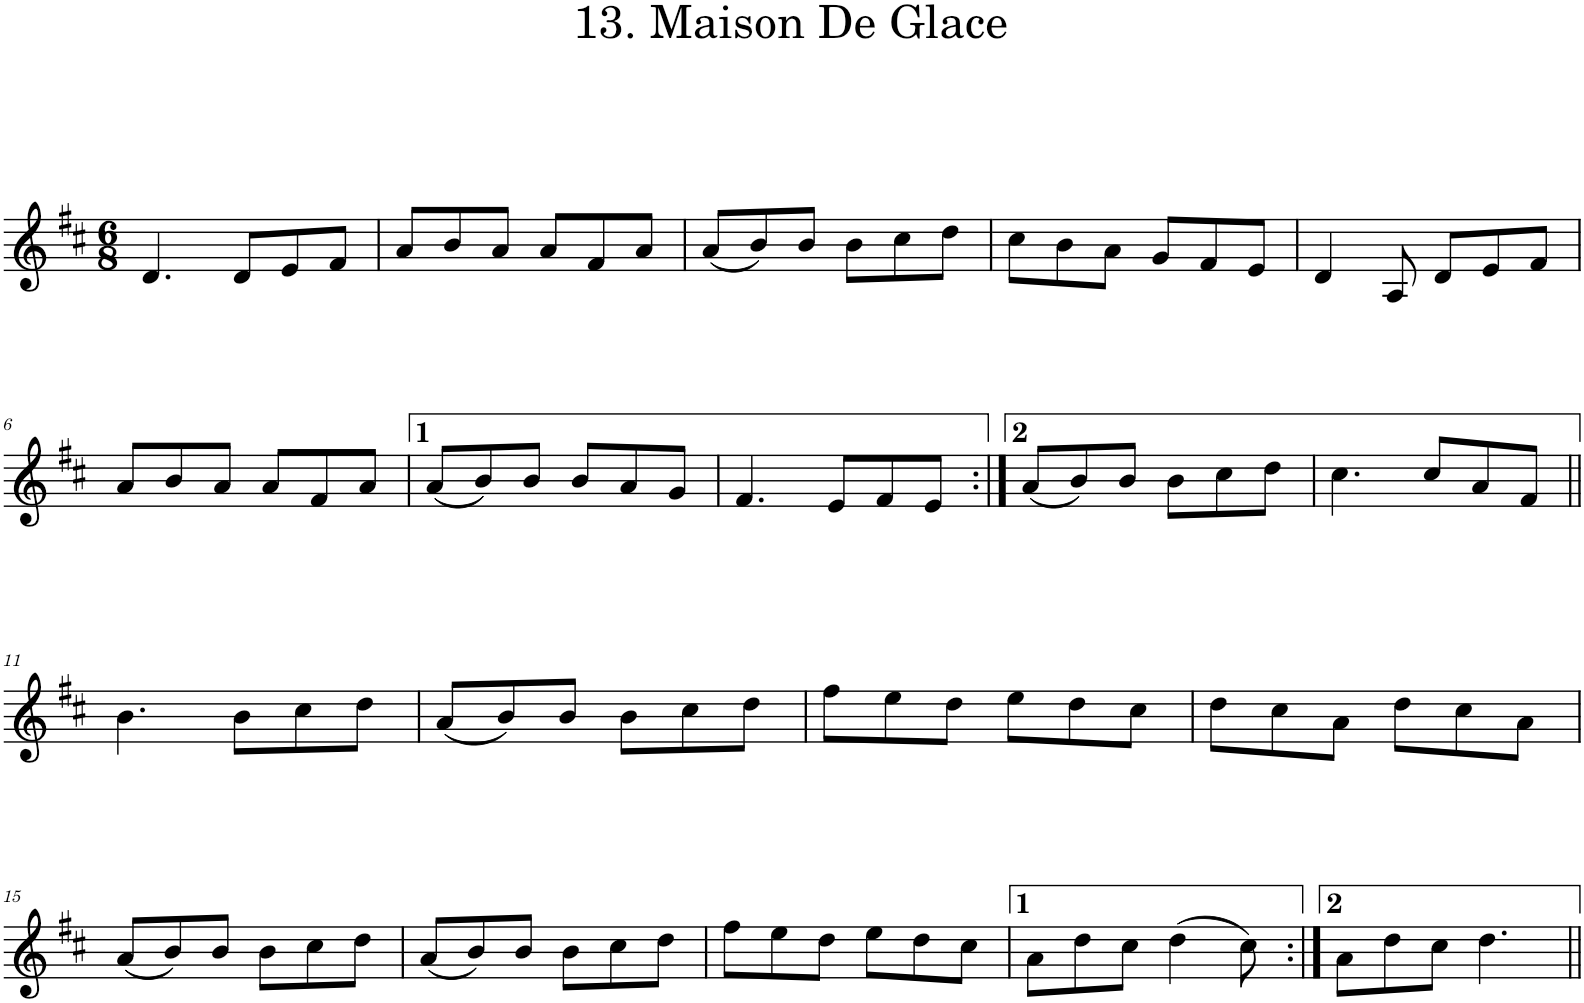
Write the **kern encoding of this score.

**kern
*part1
*staff1
*I"Piano
*I'Pno
*clefG2
*k[f#c#]
*D:
*M6/8
=1
4.d/
8d/L
8e/
8f#/J
=2
8a/L
8b/
8a/J
8a/L
8f#/
8a/J
=3
(8a/L
8b/)
8b/J
8b\L
8cc#\
8dd\J
=4
8cc#\L
8b\
8a\J
8g/L
8f#/
8e/J
=5
4d/
8A/
8d/L
8e/
8f#/J
!!LO:LB:g=z
=6
8a/L
8b/
8a/J
8a/L
8f#/
8a/J
=7
(8a/L
8b/)
8b/J
8b/L
8a/
8g/J
=8
4.f#/
8e/L
8f#/
8e/J
=9:|!
(8a/L
8b/)
8b/J
8b\L
8cc#\
8dd\J
=10
4.cc#\
8cc#/L
8a/
8f#/J
!!LO:LB:g=z
=11||
4.b\
8b\L
8cc#\
8dd\J
=12
(8a/L
8b/)
8b/J
8b\L
8cc#\
8dd\J
=13
8ff#\L
8ee\
8dd\J
8ee\L
8dd\
8cc#\J
=14
8dd\L
8cc#\
8a\J
8dd\L
8cc#\
8a\J
!!LO:LB:g=z
=15
(8a/L
8b/)
8b/J
8b\L
8cc#\
8dd\J
=16
(8a/L
8b/)
8b/J
8b\L
8cc#\
8dd\J
=17
8ff#\L
8ee\
8dd\J
8ee\L
8dd\
8cc#\J
=18
8a\L
8dd\
8cc#\J
(4dd\
8cc#\)
=19:|!
8a\L
8dd\
8cc#\J
4.dd\
=||
*-
